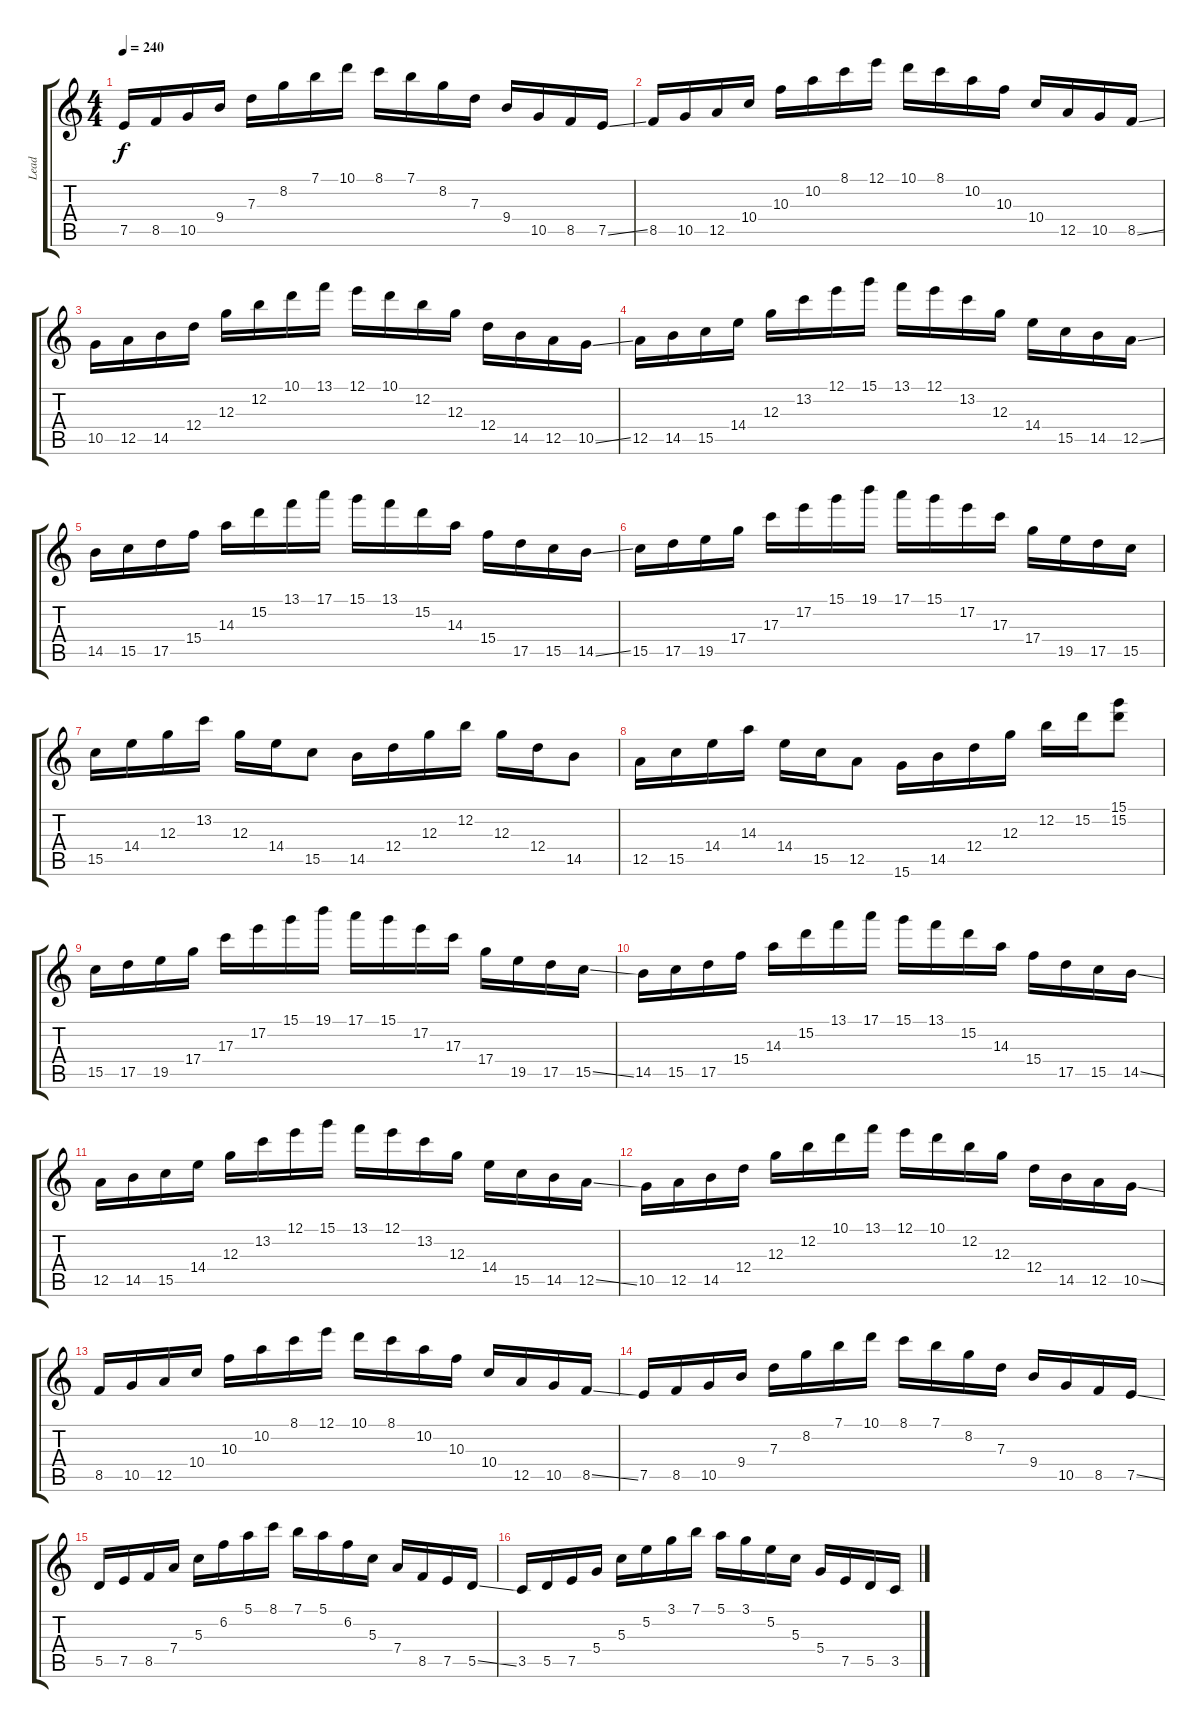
\track ("Lead" "Lead") {instrument distortionguitar}
\staff {score tabs}
\tuning (E4 B3 G3 D3 A2 E2) {hide}
\ts (4 4)
\tempo 240
\clef g2
\ks c
7.5.16{dy f} 8.5.16 10.5.16 9.4.16 7.3.16 8.2.16 7.1.16 10.1.16 8.1.16 7.1.16 8.2.16 7.3.16 9.4.16 10.5.16 8.5.16 7.5{ss}.16 |
8.5.16 10.5.16 12.5.16 10.4.16 10.3.16 10.2.16 8.1.16 12.1.16 10.1.16 8.1.16 10.2.16 10.3.16 10.4.16 12.5.16 10.5.16 8.5{ss}.16 |
10.5.16 12.5.16 14.5.16 12.4.16 12.3.16 12.2.16 10.1.16 13.1.16 12.1.16 10.1.16 12.2.16 12.3.16 12.4.16 14.5.16 12.5.16 10.5{ss}.16 |
12.5.16 14.5.16 15.5.16 14.4.16 12.3.16 13.2.16 12.1.16 15.1.16 13.1.16 12.1.16 13.2.16 12.3.16 14.4.16 15.5.16 14.5.16 12.5{ss}.16 |
14.5.16 15.5.16 17.5.16 15.4.16 14.3.16 15.2.16 13.1.16 17.1.16 15.1.16 13.1.16 15.2.16 14.3.16 15.4.16 17.5.16 15.5.16 14.5{ss}.16 |
15.5.16 17.5.16 19.5.16 17.4.16 17.3.16 17.2.16 15.1.16 19.1.16 17.1.16 15.1.16 17.2.16 17.3.16 17.4.16 19.5.16 17.5.16 15.5.16 |
15.5.16 14.4.16 12.3.16 13.2.16 12.3.16 14.4.16 15.5.8 14.5.16 12.4.16 12.3.16 12.2.16 12.3.16 12.4.16 14.5.8 |
12.5.16 15.5.16 14.4.16 14.3.16 14.4.16 15.5.16 12.5.8 15.6.16 14.5.16 12.4.16 12.3.16 12.2.16 15.2.16 (15.1 15.2).8 |
15.5.16 17.5.16 19.5.16 17.4.16 17.3.16 17.2.16 15.1.16 19.1.16 17.1.16 15.1.16 17.2.16 17.3.16 17.4.16 19.5.16 17.5.16 15.5{ss}.16 |
14.5.16 15.5.16 17.5.16 15.4.16 14.3.16 15.2.16 13.1.16 17.1.16 15.1.16 13.1.16 15.2.16 14.3.16 15.4.16 17.5.16 15.5.16 14.5{ss}.16 |
12.5.16 14.5.16 15.5.16 14.4.16 12.3.16 13.2.16 12.1.16 15.1.16 13.1.16 12.1.16 13.2.16 12.3.16 14.4.16 15.5.16 14.5.16 12.5{ss}.16 |
10.5.16 12.5.16 14.5.16 12.4.16 12.3.16 12.2.16 10.1.16 13.1.16 12.1.16 10.1.16 12.2.16 12.3.16 12.4.16 14.5.16 12.5.16 10.5{ss}.16 |
8.5.16 10.5.16 12.5.16 10.4.16 10.3.16 10.2.16 8.1.16 12.1.16 10.1.16 8.1.16 10.2.16 10.3.16 10.4.16 12.5.16 10.5.16 8.5{ss}.16 |
7.5.16 8.5.16 10.5.16 9.4.16 7.3.16 8.2.16 7.1.16 10.1.16 8.1.16 7.1.16 8.2.16 7.3.16 9.4.16 10.5.16 8.5.16 7.5{ss}.16 |
5.5.16 7.5.16 8.5.16 7.4.16 5.3.16 6.2.16 5.1.16 8.1.16 7.1.16 5.1.16 6.2.16 5.3.16 7.4.16 8.5.16 7.5.16 5.5{ss}.16 |
3.5.16 5.5.16 7.5.16 5.4.16 5.3.16 5.2.16 3.1.16 7.1.16 5.1.16 3.1.16 5.2.16 5.3.16 5.4.16 7.5.16 5.5.16 3.5.16
